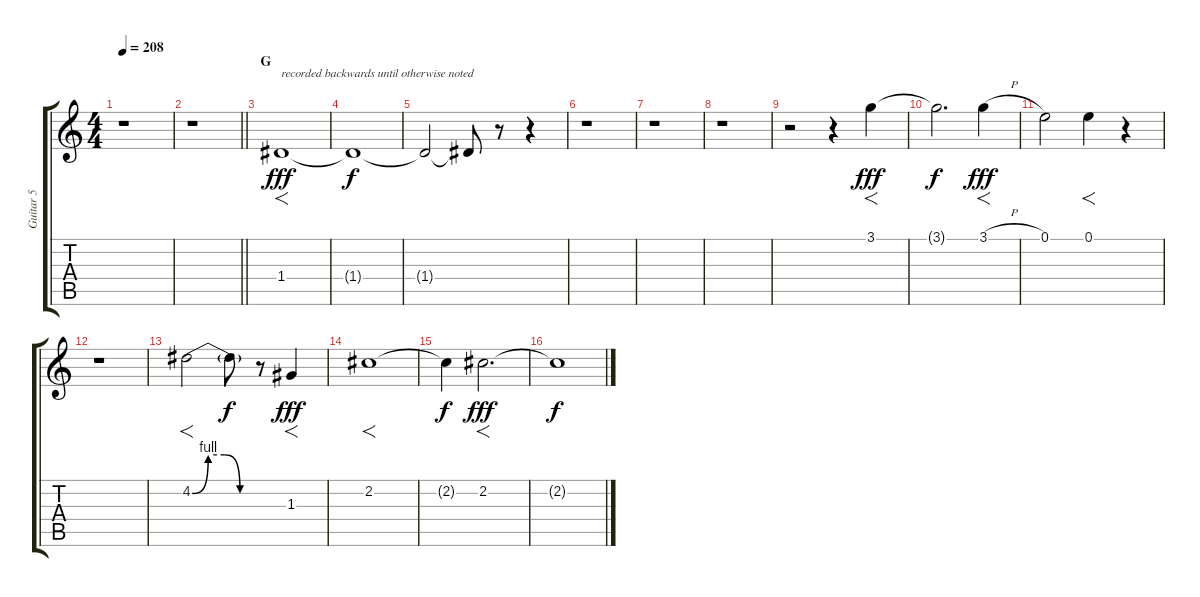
\track ("Guitar 5" "Guitar 5") {instrument distortionguitar}
\staff {score tabs}
\tuning (E4 B3 G3 D3 A2 E2) {hide}
\ts (4 4)
\tempo 208
\clef g2
\ks c
r.1{dy f} |
\barLineRight lightlight
r.1 |
\section ("" "G")
1.4.1{f txt "recorded backwards until otherwise noted" dy fff} |
1.4{t}.1{dy f} |
1.4{t}.2 1.4{t}.8 r.8 r.4 |
r.1 |
r.1 |
r.1 |
r.2 r.4 3.1.4{f dy fff} |
3.1{t}.2{d dy f} 3.1{h}.4{f dy fff} |
0.1.2 0.1.4{f} r.4 |
r.1 |
4.2{be (custom 0 0 15 4 30 4 45 0 60 0)}.2{f} 4.2{t}.8{dy f} r.8 1.3.4{f dy fff} |
2.2.1{f} |
2.2{t}.4{dy f} 2.2.2{f d dy fff} |
2.2{t}.1{dy f}
